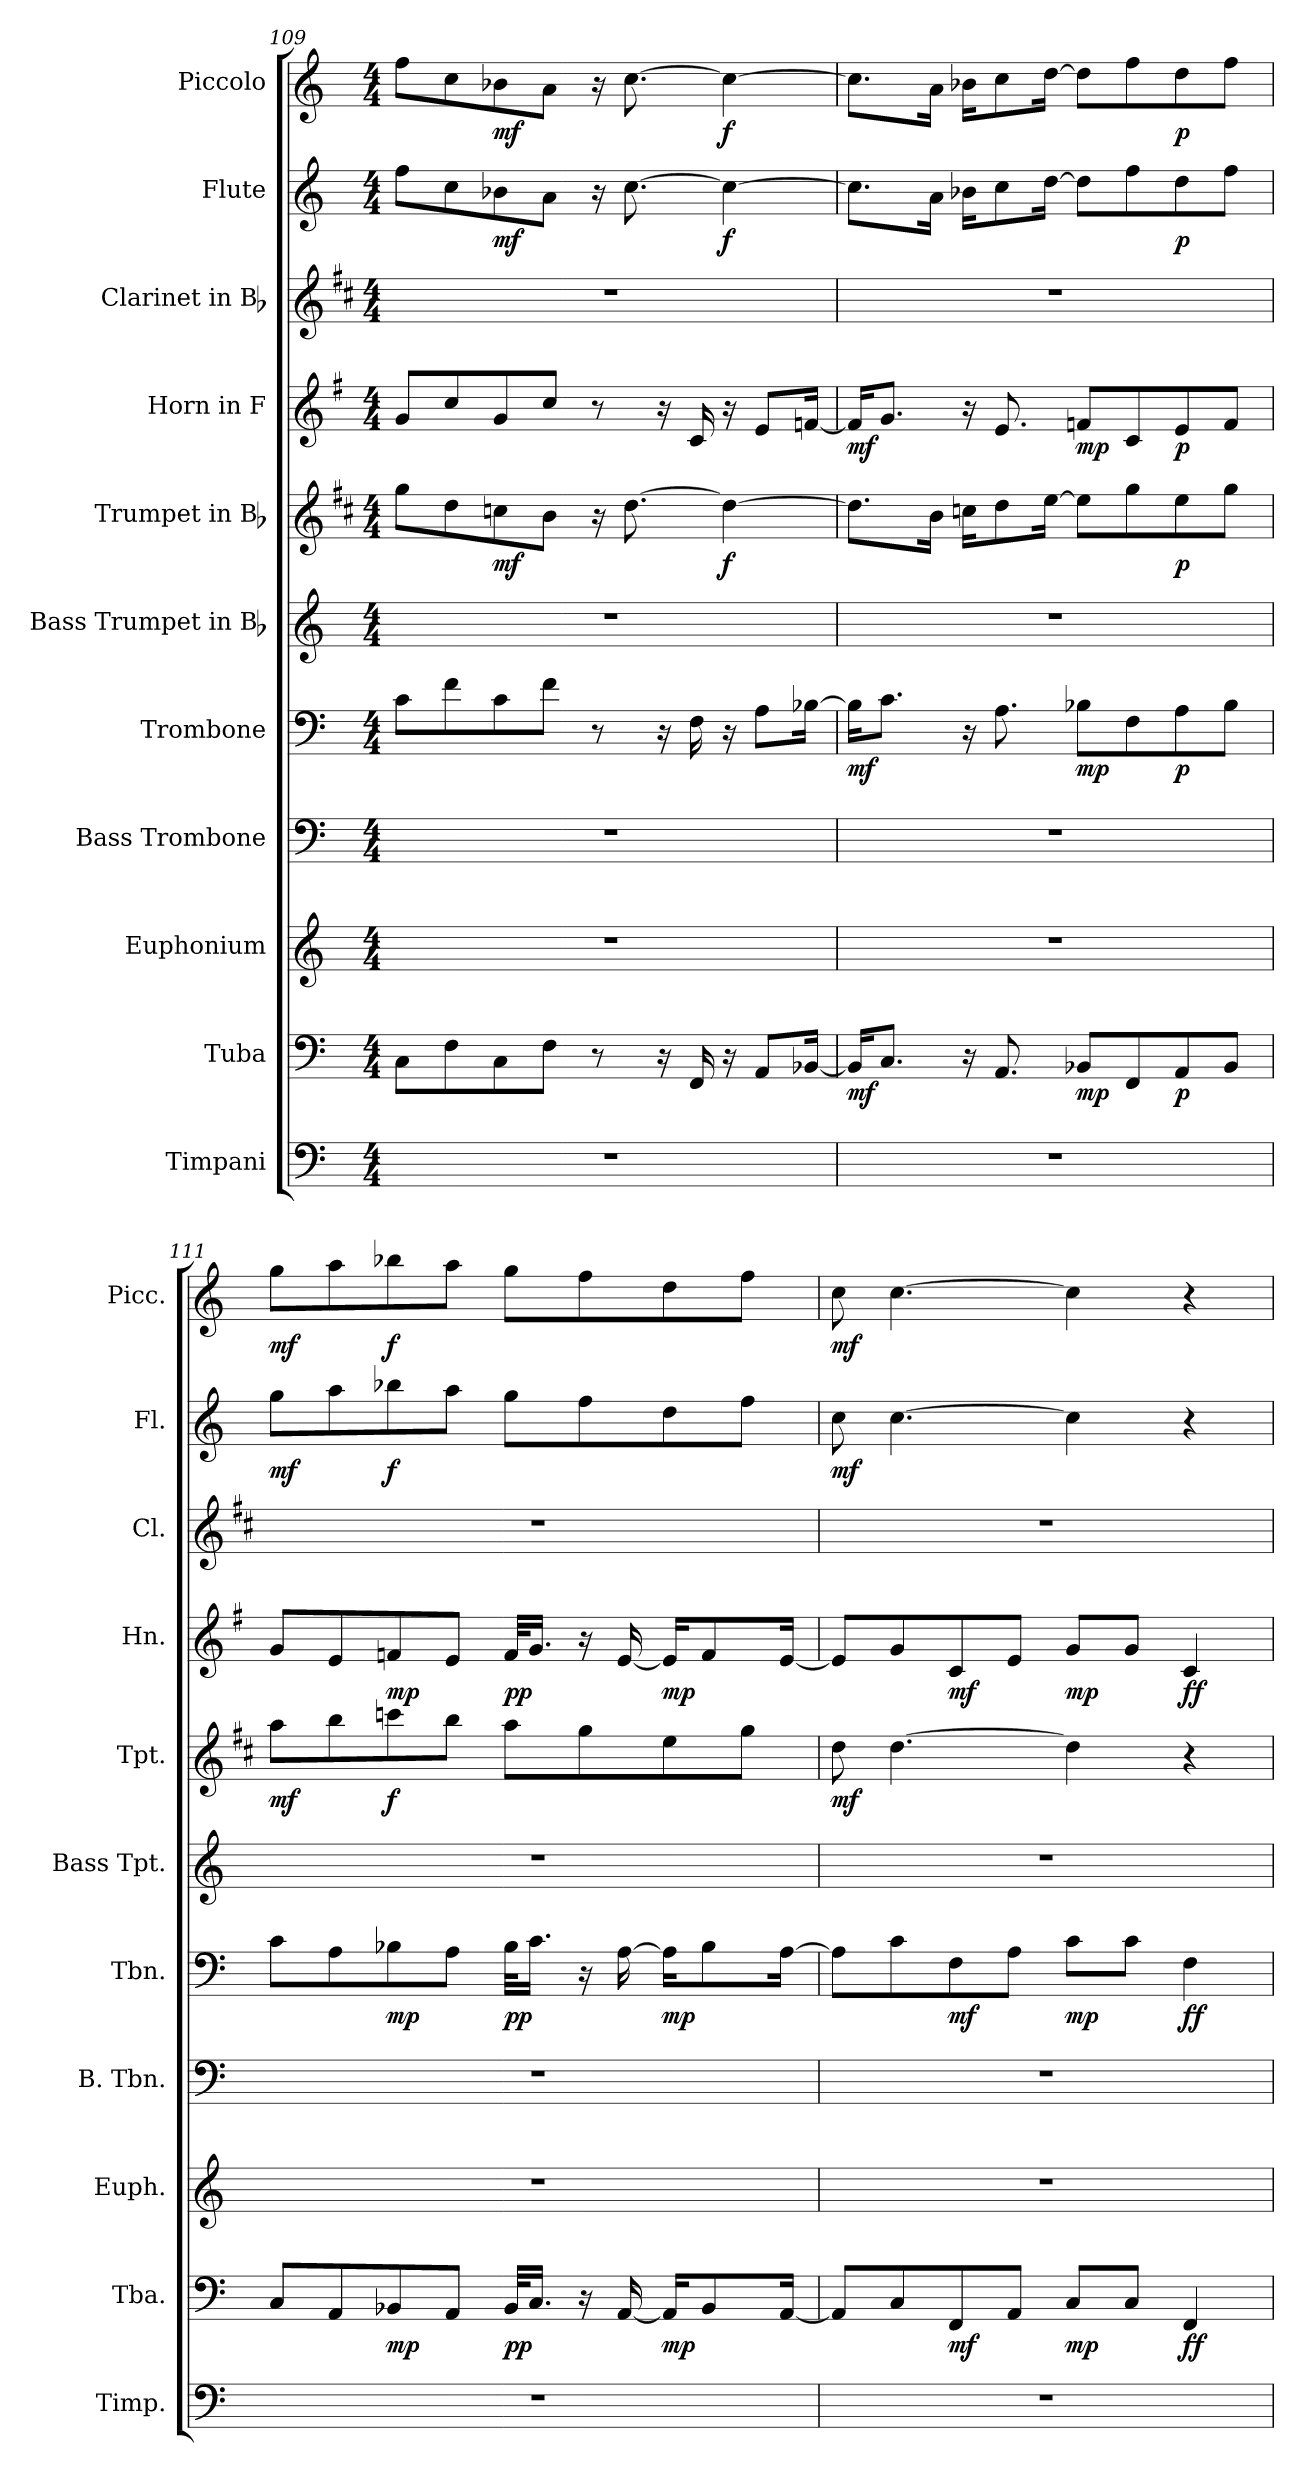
**kern	**kern	**dynam	**kern	**kern	**kern	**dynam	**kern	**kern	**dynam	**kern	**dynam	**kern	**kern	**dynam	**kern	**dynam
*part11	*part10	*part10	*part9	*part8	*part7	*part7	*part6	*part5	*part5	*part4	*part4	*part3	*part2	*part2	*part1	*part1
*staff11	*staff10	*staff10	*staff9	*staff8	*staff7	*staff7	*staff6	*staff5	*staff5	*staff4	*staff4	*staff3	*staff2	*staff2	*staff1	*staff1
*I"Timpani	*I"Tuba	*	*I"Euphonium	*I"Bass Trombone	*I"Trombone	*	*I"Bass Trumpet in Bb	*I"Trumpet in Bb	*	*I"Horn in F	*	*I"Clarinet in Bb	*I"Flute	*	*I"Piccolo	*
*I'Timp.	*I'Tba.	*	*I'Euph.	*I'B. Tbn.	*I'Tbn.	*	*I'Bass Tpt.	*I'Tpt.	*	*I'Hn.	*	*I'Cl.	*I'Fl.	*	*I'Picc.	*
!!LO:LB:g=z
*clefF4	*clefF4	*	*clefG2	*clefF4	*clefF4	*	*clefG2	*clefG2	*	*clefG2	*	*clefG2	*clefG2	*	*clefG2	*
*	*	*	*ITrd8c14	*	*	*	*ITrd8c14	*ITrd1c2	*	*ITrd4c7	*	*ITrd1c2	*	*	*ITrd-7c-12	*
*k[]	*k[]	*	*k[]	*k[]	*k[]	*	*k[]	*k[]	*	*k[]	*	*k[]	*k[]	*	*k[]	*
*C:	*C:	*	*C:	*C:	*C:	*	*C:	*C:	*	*C:	*	*C:	*C:	*	*C:	*
*M4/4	*M4/4	*	*M4/4	*M4/4	*M4/4	*	*M4/4	*M4/4	*	*M4/4	*	*M4/4	*M4/4	*	*M4/4	*
=109	=109	=109	=109	=109	=109	=109	=109	=109	=109	=109	=109	=109	=109	=109	=109	=109
1r	8Ci\L	.	1r	1r	8ci\L	.	1r	8ffi\L	.	8ci/L	.	1r	8ffi\L	.	8fffi\L	.
.	8Fi\	.	.	.	8fi\	.	.	8cci\	.	8fi/	.	.	8cci\	.	8ccci\	.
.	8Ci\	.	.	.	8ci\	.	.	8b-Xi\	mf	8ci/	.	.	8b-Xi\	mf	8bb-Xi\	mf
.	8Fi\J	.	.	.	8fi\J	.	.	8ai\J	.	8fi/J	.	.	8ai\J	.	8aai\J	.
.	8r	.	.	.	8r	.	.	16r	.	8r	.	.	16r	.	16r	.
.	.	.	.	.	.	.	.	[8.cci\	.	.	.	.	[8.cci\	.	[8.ccci\	.
.	16r	.	.	.	16r	.	.	.	.	16r	.	.	.	.	.	.
.	16FFi/	.	.	.	16Fi\	.	.	.	.	16Fi/	.	.	.	.	.	.
.	16r	.	.	.	16r	.	.	4cci\_	f	16r	.	.	4cci\_	f	4ccci\_	f
.	8AAi/L	.	.	.	8Ai\L	.	.	.	.	8Ai/L	.	.	.	.	.	.
.	[16BB-Xi/Jk	.	.	.	[16B-Xi\Jk	.	.	.	.	[16B-Xi/Jk	.	.	.	.	.	.
=110	=110	=110	=110	=110	=110	=110	=110	=110	=110	=110	=110	=110	=110	=110	=110	=110
1r	16BB-i/KL]	mf	1r	1r	16B-i\KL]	mf	1r	8.cci\L]	.	16B-i/KL]	mf	1r	8.cci\L]	.	8.ccci\L]	.
.	8.Ci/J	.	.	.	8.ci\J	.	.	.	.	8.ci/J	.	.	.	.	.	.
.	.	.	.	.	.	.	.	16ai\Jk	.	.	.	.	16ai\Jk	.	16aai\Jk	.
.	16r	.	.	.	16r	.	.	16b-Xi\KL	.	16r	.	.	16b-Xi\KL	.	16bb-Xi\KL	.
.	8.AAi/	.	.	.	8.Ai\	.	.	8cci\	.	8.Ai/	.	.	8cci\	.	8ccci\	.
.	.	.	.	.	.	.	.	[16ddi\Jk	.	.	.	.	[16ddi\Jk	.	[16dddi\Jk	.
.	8BB-Xi/L	mp	.	.	8B-Xi\L	mp	.	8ddi\L]	.	8B-Xi/L	mp	.	8ddi\L]	.	8dddi\L]	.
.	8FFi/	.	.	.	8Fi\	.	.	8ffi\	.	8Fi/	.	.	8ffi\	.	8fffi\	.
.	8AAi/	p	.	.	8Ai\	p	.	8ddi\	p	8Ai/	p	.	8ddi\	p	8dddi\	p
.	8BB-i/J	.	.	.	8B-i\J	.	.	8ffi\J	.	8B-i/J	.	.	8ffi\J	.	8fffi\J	.
=111	=111	=111	=111	=111	=111	=111	=111	=111	=111	=111	=111	=111	=111	=111	=111	=111
1r	8Ci/L	.	1r	1r	8ci\L	.	1r	8ggi\L	mf	8ci/L	.	1r	8ggi\L	mf	8gggi\L	mf
.	8AAi/	.	.	.	8Ai\	.	.	8aai\	.	8Ai/	.	.	8aai\	.	8aaai\	.
.	8BB-Xi/	mp	.	.	8B-Xi\	mp	.	8bb-Xi\	f	8B-Xi/	mp	.	8bb-Xi\	f	8bbb-Xi\	f
.	8AAi/J	.	.	.	8Ai\J	.	.	8aai\J	.	8Ai/J	.	.	8aai\J	.	8aaai\J	.
.	32BB-i/KLL	pp	.	.	32B-i\KLL	pp	.	8ggi\L	.	32B-i/KLL	pp	.	8ggi\L	.	8gggi\L	.
.	16.Ci/JJ	.	.	.	16.ci\JJ	.	.	.	.	16.ci/JJ	.	.	.	.	.	.
.	16r	.	.	.	16r	.	.	8ffi\	.	16r	.	.	8ffi\	.	8fffi\	.
.	[16AAi/	.	.	.	[16Ai\	.	.	.	.	[16Ai/	.	.	.	.	.	.
.	16AAi/KL]	mp	.	.	16Ai\KL]	mp	.	8ddi\	.	16Ai/KL]	mp	.	8ddi\	.	8dddi\	.
.	8BB-i/	.	.	.	8B-i\	.	.	.	.	8B-i/	.	.	.	.	.	.
.	.	.	.	.	.	.	.	8ffi\J	.	.	.	.	8ffi\J	.	8fffi\J	.
.	[16AAi/Jk	.	.	.	[16Ai\Jk	.	.	.	.	[16Ai/Jk	.	.	.	.	.	.
=112	=112	=112	=112	=112	=112	=112	=112	=112	=112	=112	=112	=112	=112	=112	=112	=112
1r	8AAi/L]	.	1r	1r	8Ai\L]	.	1r	8cci\	mf	8Ai/L]	.	1r	8cci\	mf	8ccci\	mf
.	8Ci/	.	.	.	8ci\	.	.	[4.cci\	.	8ci/	.	.	[4.cci\	.	[4.ccci\	.
.	8FFi/	mf	.	.	8Fi\	mf	.	.	.	8Fi/	mf	.	.	.	.	.
.	8AAi/J	.	.	.	8Ai\J	.	.	.	.	8Ai/J	.	.	.	.	.	.
.	8Ci/L	mp	.	.	8ci\L	mp	.	4cci\]	.	8ci/L	mp	.	4cci\]	.	4ccci\]	.
.	8Ci/J	.	.	.	8ci\J	.	.	.	.	8ci/J	.	.	.	.	.	.
.	4FFi/	ff	.	.	4Fi\	ff	.	4r	.	4Fi/	ff	.	4r	.	4r	.
=	=	=	=	=	=	=	=	=	=	=	=	=	=	=	=	=
*-	*-	*-	*-	*-	*-	*-	*-	*-	*-	*-	*-	*-	*-	*-	*-	*-
